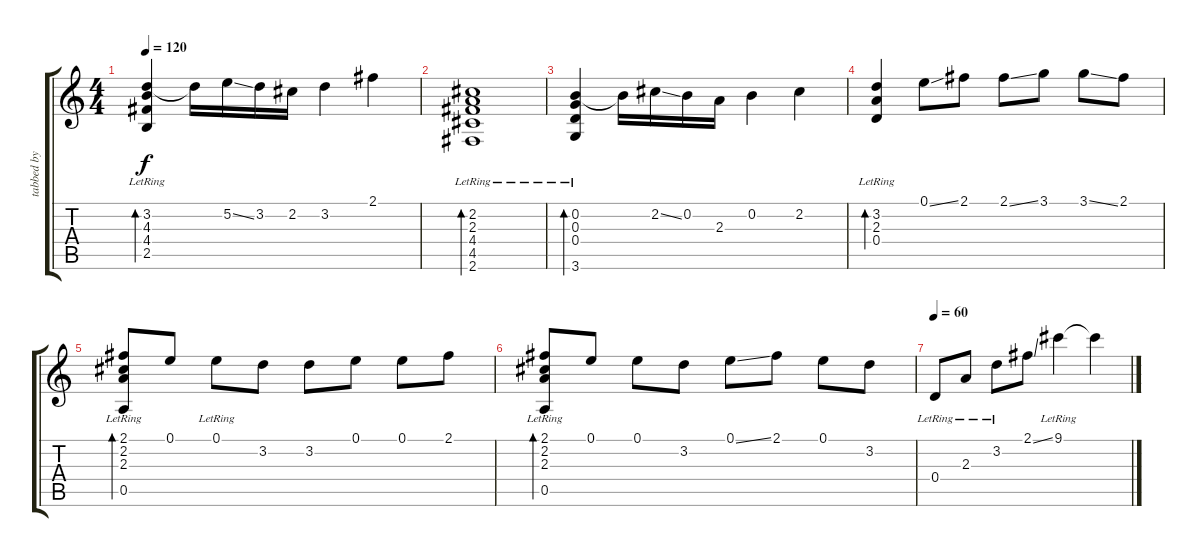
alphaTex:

\track ("tabbed by Bin Sun" "tabbed by ") {instrument acousticguitarnylon}
\staff {score tabs}
\tuning (E4 B3 G3 D3 A2 E2) {hide}
\ts (4 4)
\tempo 120
\clef g2
\ks c
(3.2{lr} 4.3{lr} 4.4{lr} 2.5{lr}).4{bd 480 dy f} 3.2{t}.16 5.2{ss}.16 3.2.16 2.2.16 3.2.4 2.1.4 |
(2.2{lr} 2.3{lr} 4.4{lr} 4.5{lr} 2.6{lr}).1{bd 480} |
(0.2{lr} 0.3{lr} 0.4{lr} 3.6{lr}).4{bd 480} 0.2{t}.16 2.2{ss}.16 0.2.16 2.3.16 0.2.4 2.2.4 |
(3.2{lr} 2.3{lr} 0.4{lr}).4{bd 480} 0.1{ss}.8 2.1.8 2.1{ss}.8 3.1.8 3.1{ss}.8 2.1.8 |
(2.1{lr} 2.2{lr} 2.3{lr} 0.5{lr}).8{bd 480} 0.1.8 0.1{lr}.8 3.2.8 3.2.8 0.1.8 0.1.8 2.1.8 |
(2.1{lr} 2.2{lr} 2.3{lr} 0.5{lr}).8{bd 480} 0.1.8 0.1.8 3.2.8 0.1{ss}.8 2.1.8 0.1.8 3.2.8 |
\tempo 60
0.4{lr}.8 2.3{lr}.8 3.2{lr}.8 2.1{ss}.8 9.1{lr}.4 9.1{t}.4
